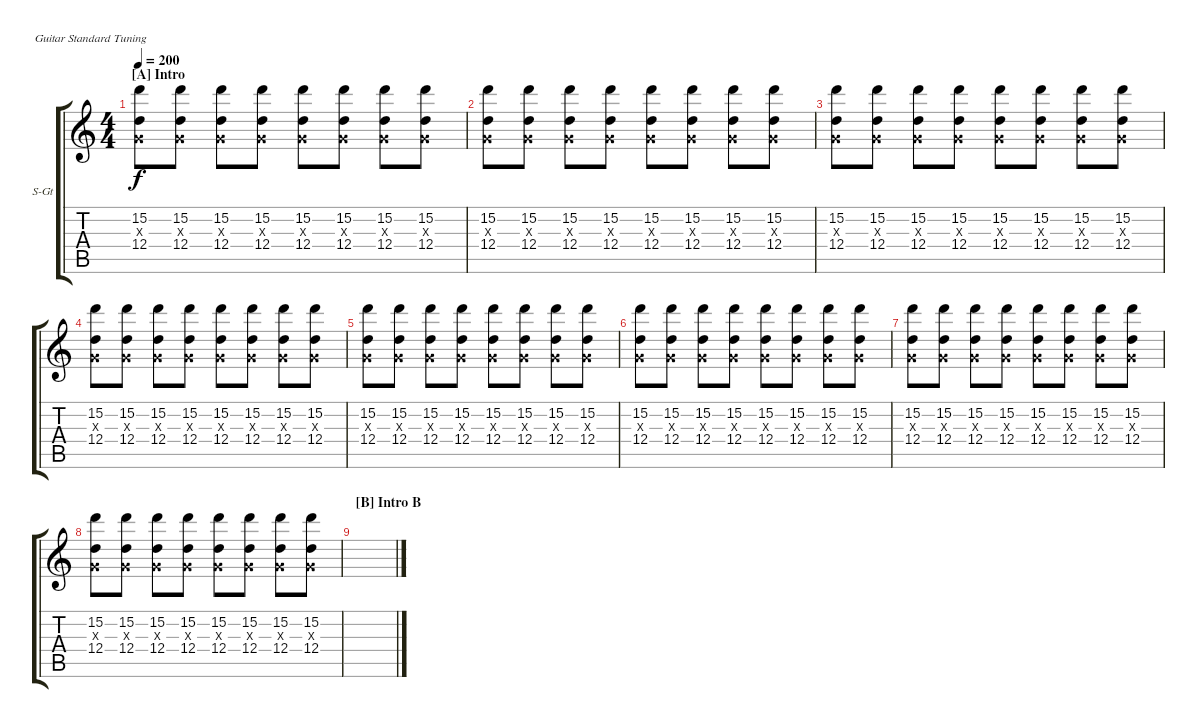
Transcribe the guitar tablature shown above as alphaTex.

\defaultSystemsLayout 4
\bracketExtendMode groupsimilarinstruments
\firstSystemTrackNameOrientation horizontal
\otherSystemsTrackNameOrientation horizontal
\track ("Some acoustic" "S-Gt") {instrument acousticguitarsteel}
\staff {score tabs}
\tuning (E4 B3 G3 D3 A2 E2)
\ts (4 4)
\section ("A" "Intro")
\tempo 200
\clef g2
\scale
0.485477
\ks c
(12.4 15.2 0.3{x}).8{dy f instrument acousticguitarsteel} (15.2 12.4 0.3{x}).8 (15.2 12.4 0.3{x}).8 (15.2 12.4 0.3{x}).8 (15.2 12.4 0.3{x}).8 (15.2 12.4 0.3{x}).8 (15.2 12.4 0.3{x}).8 (15.2 12.4 0.3{x}).8 |
\scale
0.257261 (12.4 15.2 0.3{x}).8 (15.2 12.4 0.3{x}).8 (15.2 12.4 0.3{x}).8 (15.2 12.4 0.3{x}).8 (15.2 12.4 0.3{x}).8 (15.2 12.4 0.3{x}).8 (15.2 12.4 0.3{x}).8 (15.2 12.4 0.3{x}).8 |
\scale
0.257261 (12.4 15.2 0.3{x}).8 (15.2 12.4 0.3{x}).8 (15.2 12.4 0.3{x}).8 (15.2 12.4 0.3{x}).8 (15.2 12.4 0.3{x}).8 (15.2 12.4 0.3{x}).8 (15.2 12.4 0.3{x}).8 (15.2 12.4 0.3{x}).8 |
\scale
0.333333 (12.4 15.2 0.3{x}).8 (15.2 12.4 0.3{x}).8 (15.2 12.4 0.3{x}).8 (15.2 12.4 0.3{x}).8 (15.2 12.4 0.3{x}).8 (15.2 12.4 0.3{x}).8 (15.2 12.4 0.3{x}).8 (15.2 12.4 0.3{x}).8 |
\scale
0.333333 (12.4 15.2 0.3{x}).8 (15.2 12.4 0.3{x}).8 (15.2 12.4 0.3{x}).8 (15.2 12.4 0.3{x}).8 (15.2 12.4 0.3{x}).8 (15.2 12.4 0.3{x}).8 (15.2 12.4 0.3{x}).8 (15.2 12.4 0.3{x}).8 |
\scale
0.333333 (12.4 15.2 0.3{x}).8 (15.2 12.4 0.3{x}).8 (15.2 12.4 0.3{x}).8 (15.2 12.4 0.3{x}).8 (15.2 12.4 0.3{x}).8 (15.2 12.4 0.3{x}).8 (15.2 12.4 0.3{x}).8 (15.2 12.4 0.3{x}).8 |
\scale
0.333333 (12.4 15.2 0.3{x}).8 (15.2 12.4 0.3{x}).8 (15.2 12.4 0.3{x}).8 (15.2 12.4 0.3{x}).8 (15.2 12.4 0.3{x}).8 (15.2 12.4 0.3{x}).8 (15.2 12.4 0.3{x}).8 (15.2 12.4 0.3{x}).8 |
\scale
0.333333 (12.4 15.2 0.3{x}).8 (15.2 12.4 0.3{x}).8 (15.2 12.4 0.3{x}).8 (15.2 12.4 0.3{x}).8 (15.2 12.4 0.3{x}).8 (15.2 12.4 0.3{x}).8 (15.2 12.4 0.3{x}).8 (15.2 12.4 0.3{x}).8 |
\section ("B" "Intro B")
\scale
0.333333 |
\scale
0.333333 |
\scale
0.333333 |
\scale
0.333333 |
\scale
0.333333 |
\scale
0.333333 |
\scale
0.333333 |
\scale
0.333333
